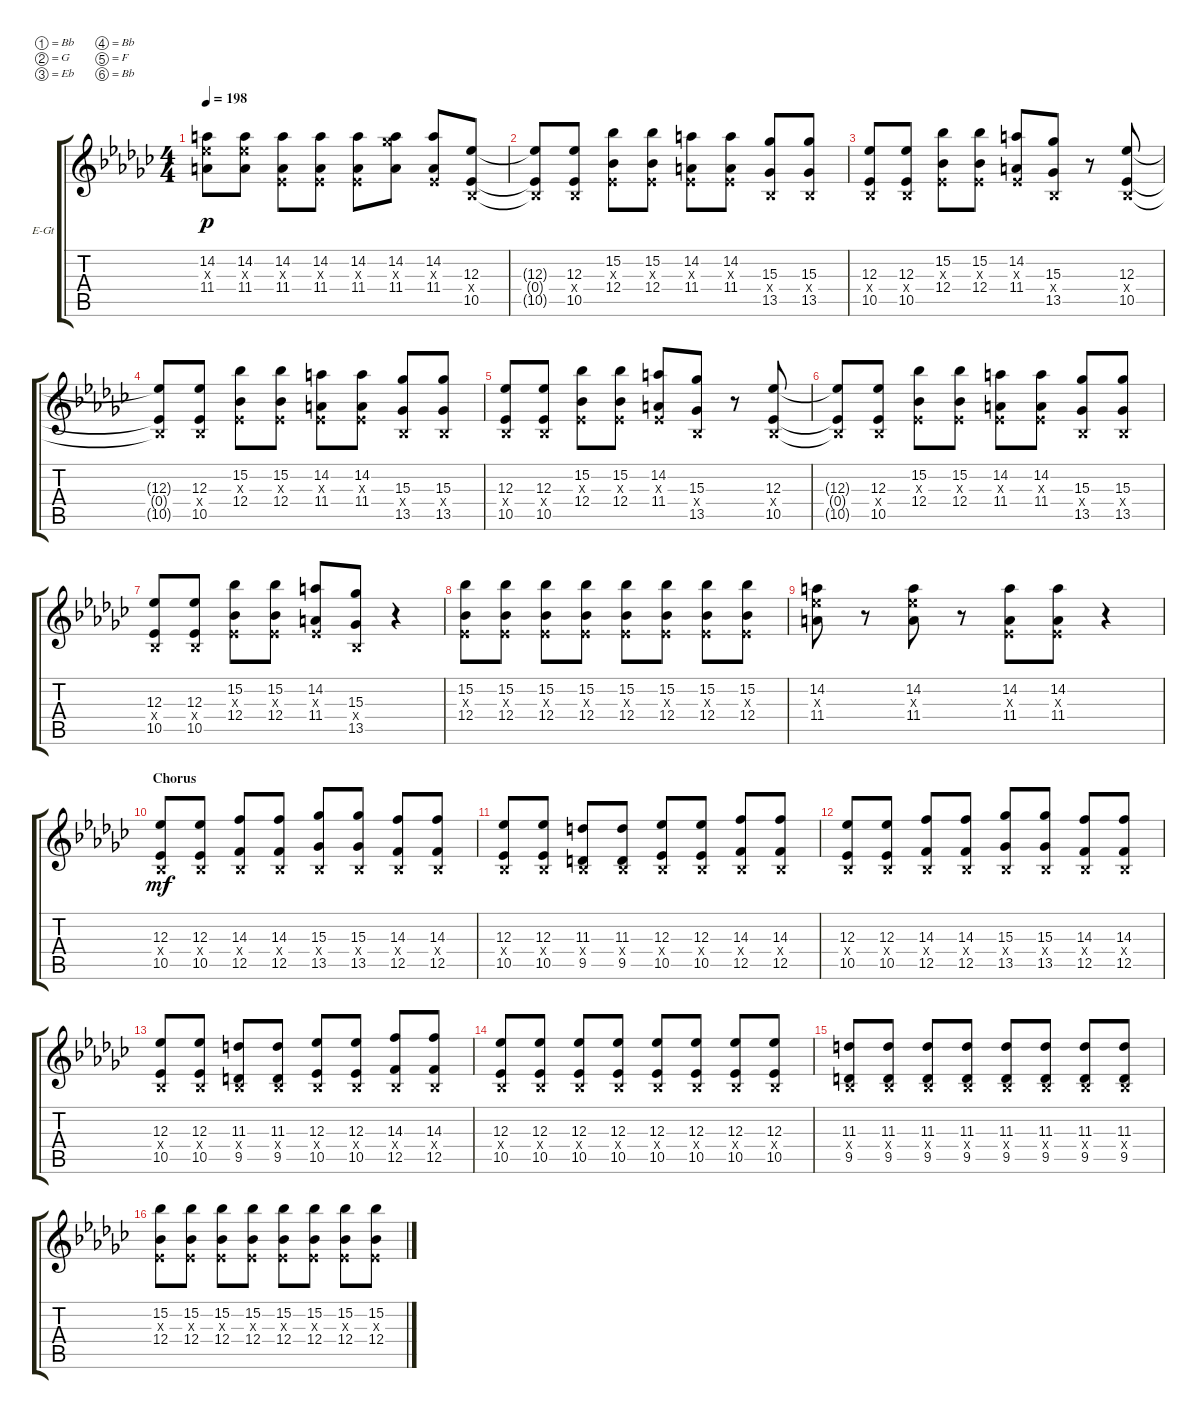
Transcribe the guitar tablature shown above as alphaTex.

\bracketExtendMode groupsimilarinstruments
\firstSystemTrackNameOrientation horizontal
\otherSystemsTrackNameOrientation horizontal
\track ("Electric Guitar 1" "E-Gt") {instrument distortionguitar}
\staff {score tabs}
\tuning (Bb3 G3 Eb3 Bb2 F2 Bb1)
\ts (4 4)
\tempo 198
\clef g2
\ks ebminor
(12.3{x} 11.4 14.2).8{dy p} (12.3{x} 11.4 14.2).8 (11.4 14.2 0.3{x}).8 (11.4 14.2 0.3{x}).8 (11.4 14.2 0.3{x}).8 (15.3{x} 11.4 14.2).8 (11.4 14.2 0.3{x}).8 (10.5 12.3 0.4{x}).8 |
(10.5{t} 12.3{t} 0.4{x t}).8 (10.5 12.3 0.4{x}).8 (12.4 15.2 0.3{x}).8 (12.4 15.2 0.3{x}).8 (11.4 14.2 0.3{x}).8 (11.4 14.2 0.3{x}).8 (13.5 15.3 0.4{x}).8 (13.5 15.3 0.4{x}).8 |
(10.5 12.3 0.4{x}).8 (10.5 12.3 0.4{x}).8 (12.4 15.2 0.3{x}).8 (12.4 15.2 0.3{x}).8 (11.4 14.2 0.3{x}).8 (13.5 15.3 0.4{x}).8 r.8 (10.5 12.3 0.4{x}).8 |
(10.5{t} 12.3{t} 0.4{x t}).8 (10.5 12.3 0.4{x}).8 (12.4 15.2 0.3{x}).8 (12.4 15.2 0.3{x}).8 (11.4 14.2 0.3{x}).8 (11.4 14.2 0.3{x}).8 (13.5 15.3 0.4{x}).8 (13.5 15.3 0.4{x}).8 |
(10.5 12.3 0.4{x}).8 (10.5 12.3 0.4{x}).8 (12.4 15.2 0.3{x}).8 (12.4 15.2 0.3{x}).8 (11.4 14.2 0.3{x}).8 (13.5 15.3 0.4{x}).8 r.8 (10.5 12.3 0.4{x}).8 |
(10.5{t} 12.3{t} 0.4{x t}).8 (10.5 12.3 0.4{x}).8 (12.4 15.2 0.3{x}).8 (12.4 15.2 0.3{x}).8 (11.4 14.2 0.3{x}).8 (11.4 14.2 0.3{x}).8 (13.5 15.3 0.4{x}).8 (13.5 15.3 0.4{x}).8 |
(10.5 12.3 0.4{x}).8 (10.5 12.3 0.4{x}).8 (12.4 15.2 0.3{x}).8 (12.4 15.2 0.3{x}).8 (11.4 14.2 0.3{x}).8 (13.5 15.3 0.4{x}).8 r.4 |
(12.4 15.2 0.3{x}).8 (12.4 15.2 0.3{x}).8 (12.4 15.2 0.3{x}).8 (12.4 15.2 0.3{x}).8 (12.4 15.2 0.3{x}).8 (12.4 15.2 0.3{x}).8 (12.4 15.2 0.3{x}).8 (12.4 15.2 0.3{x}).8 |
(12.3{x} 11.4 14.2).8 r.8 (12.3{x} 11.4 14.2).8 r.8 (11.4 14.2 0.3{x}).8 (11.4 14.2 0.3{x}).8 r.4 |
\section ("" "Chorus")
(10.5 12.3 0.4{x}).8{dy mf} (10.5 12.3 0.4{x}).8 (12.5 14.3 0.4{x}).8 (12.5 14.3 0.4{x}).8 (13.5 15.3 0.4{x}).8 (13.5 15.3 0.4{x}).8 (12.5 14.3 0.4{x}).8 (12.5 14.3 0.4{x}).8 |
(10.5 12.3 0.4{x}).8 (10.5 12.3 0.4{x}).8 (9.5 11.3 0.4{x}).8 (9.5 11.3 0.4{x}).8 (10.5 12.3 0.4{x}).8 (10.5 12.3 0.4{x}).8 (12.5 14.3 0.4{x}).8 (12.5 14.3 0.4{x}).8 |
(10.5 12.3 0.4{x}).8 (10.5 12.3 0.4{x}).8 (12.5 14.3 0.4{x}).8 (12.5 14.3 0.4{x}).8 (13.5 15.3 0.4{x}).8 (13.5 15.3 0.4{x}).8 (12.5 14.3 0.4{x}).8 (12.5 14.3 0.4{x}).8 |
(10.5 12.3 0.4{x}).8 (10.5 12.3 0.4{x}).8 (9.5 11.3 0.4{x}).8 (9.5 11.3 0.4{x}).8 (10.5 12.3 0.4{x}).8 (10.5 12.3 0.4{x}).8 (12.5 14.3 0.4{x}).8 (12.5 14.3 0.4{x}).8 |
(10.5 12.3 0.4{x}).8 (10.5 12.3 0.4{x}).8 (10.5 12.3 0.4{x}).8 (10.5 12.3 0.4{x}).8 (10.5 12.3 0.4{x}).8 (10.5 12.3 0.4{x}).8 (10.5 12.3 0.4{x}).8 (10.5 12.3 0.4{x}).8 |
(9.5 11.3 0.4{x}).8 (9.5 11.3 0.4{x}).8 (9.5 11.3 0.4{x}).8 (9.5 11.3 0.4{x}).8 (9.5 11.3 0.4{x}).8 (9.5 11.3 0.4{x}).8 (9.5 11.3 0.4{x}).8 (9.5 11.3 0.4{x}).8 |
(12.4 15.2 0.3{x}).8 (12.4 15.2 0.3{x}).8 (12.4 15.2 0.3{x}).8 (12.4 15.2 0.3{x}).8 (12.4 15.2 0.3{x}).8 (12.4 15.2 0.3{x}).8 (12.4 15.2 0.3{x}).8 (12.4 15.2 0.3{x}).8
